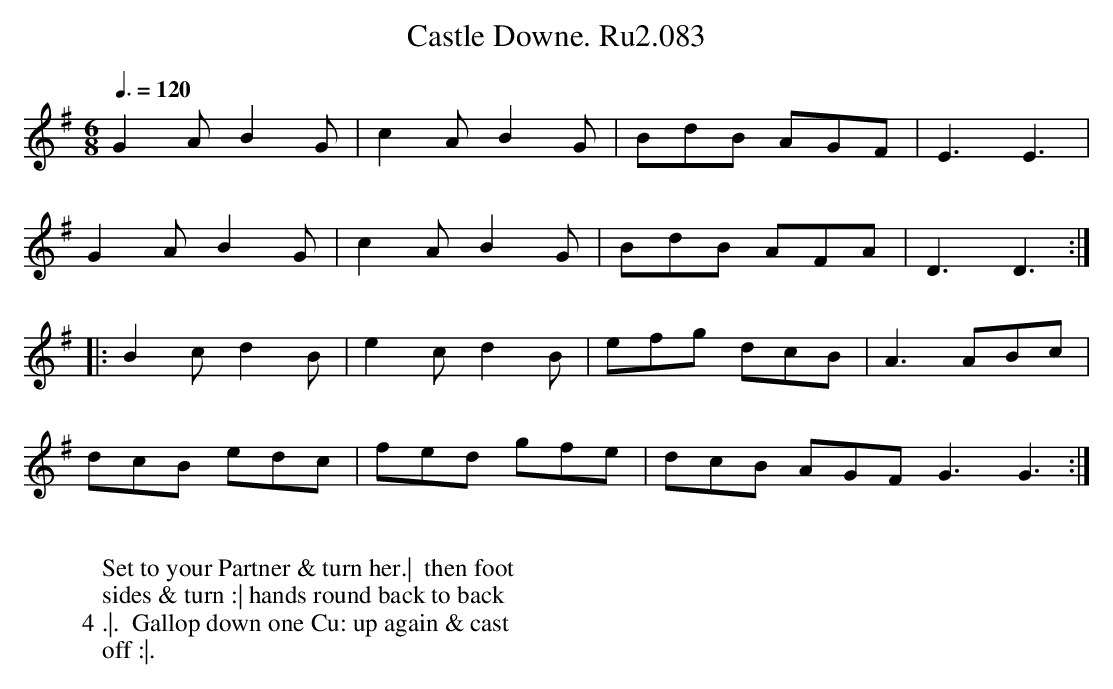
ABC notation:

X:1
T:Castle Downe. Ru2.083
L:1/8
M:6/8
Q:3/8=120
K:G
G2A B2G|c2A B2G|BdB AGF|E3E3|
G2A B2G|c2A B2G|BdB AFA|D3D3 :|
|: B2c d2B|e2c d2B|efg dcB|A3 ABc|
dcB edc|fed gfe|dcB AGF G3G3 :|
W:
W: Set to your Partner & turn her.|  then foot
W: sides & turn :| hands round back to back
W: 4 .|.  Gallop down one Cu: up again & cast
W: off :|.
